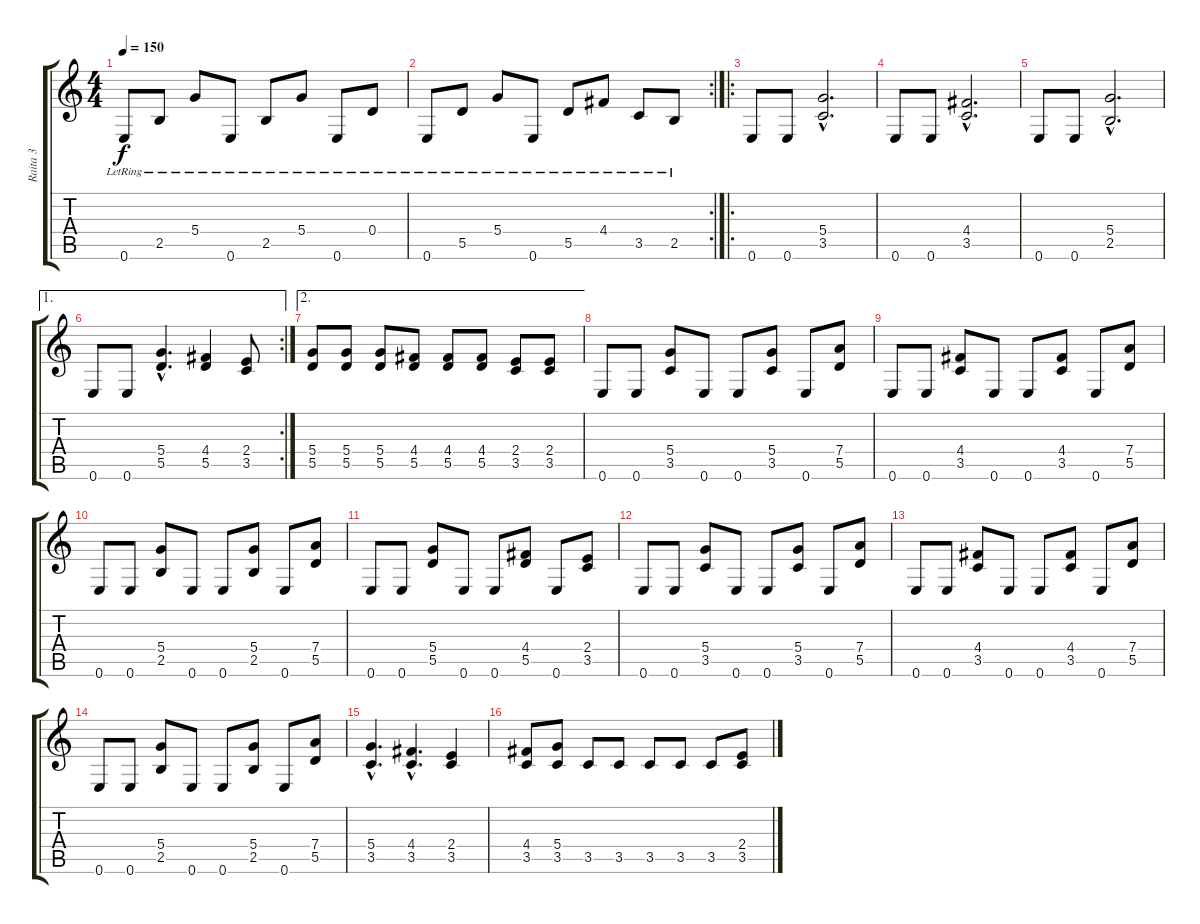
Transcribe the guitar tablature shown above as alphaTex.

\track ("Raita 3" "Raita 3") {instrument distortionguitar}
\staff {score tabs}
\tuning (E4 B3 G3 D3 A2 E2) {hide}
\ts (4 4)
\tempo 150
\clef g2
\ks c
0.6{lr}.8{dy f} 2.5{lr}.8 5.4{lr}.8 0.6{lr}.8 2.5{lr}.8 5.4{lr}.8 0.6{lr}.8 0.4{lr}.8 |
\rc 2
0.6{lr}.8 5.5{lr}.8 5.4{lr}.8 0.6{lr}.8 5.5{lr}.8 4.4{lr}.8 3.5{lr}.8 2.5{lr}.8 |
\ro
0.6.8{instrument distortionguitar} 0.6.8 (5.4{hac} 3.5{hac}).2{d} |
0.6.8 0.6.8 (4.4{hac} 3.5{hac}).2{d} |
0.6.8 0.6.8 (5.4{hac} 2.5{hac}).2{d} |
\ae 1
\rc 2
0.6.8 0.6.8 (5.4{hac} 5.5{hac}).4{d} (4.4 5.5).4 (2.4 3.5).8 |
\ae 2
(5.4 5.5).8 (5.4 5.5).8 (5.4 5.5).8 (4.4 5.5).8 (4.4 5.5).8 (4.4 5.5).8 (2.4 3.5).8 (2.4 3.5).8 |
0.6.8{instrument distortionguitar} 0.6.8 (5.4 3.5).8 0.6.8 0.6.8 (5.4 3.5).8 0.6.8 (7.4 5.5).8 |
0.6.8 0.6.8 (4.4 3.5).8 0.6.8 0.6.8 (4.4 3.5).8 0.6.8 (7.4 5.5).8 |
0.6.8 0.6.8 (5.4 2.5).8 0.6.8 0.6.8 (5.4 2.5).8 0.6.8 (7.4 5.5).8 |
0.6.8 0.6.8 (5.4 5.5).8 0.6.8 0.6.8 (4.4 5.5).8 0.6.8 (2.4 3.5).8 |
0.6.8{instrument distortionguitar} 0.6.8 (5.4 3.5).8 0.6.8 0.6.8 (5.4 3.5).8 0.6.8 (7.4 5.5).8 |
0.6.8 0.6.8 (4.4 3.5).8 0.6.8 0.6.8 (4.4 3.5).8 0.6.8 (7.4 5.5).8 |
0.6.8 0.6.8 (5.4 2.5).8 0.6.8 0.6.8 (5.4 2.5).8 0.6.8 (7.4 5.5).8 |
(5.4{hac} 3.5{hac}).4{d} (4.4{hac} 3.5{hac}).4{d} (2.4 3.5).4 |
(4.4 3.5).8 (5.4 3.5).8 3.5.8 3.5.8 3.5.8 3.5.8 3.5.8 (2.4 3.5).8
